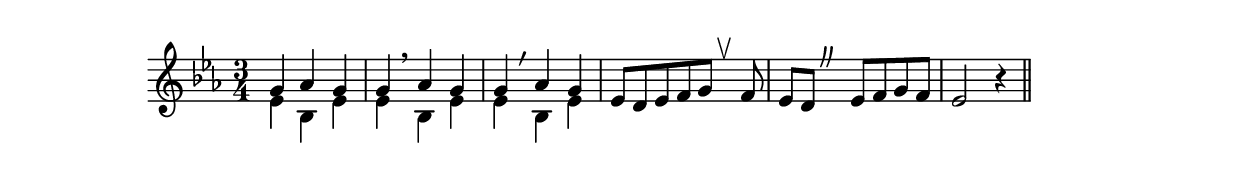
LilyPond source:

%% DO NOT EDIT this file manually; it is automatically
%% generated from LSR http://lsr.dsi.unimi.it
%% Make any changes in LSR itself, or in Documentation/snippets/new/ ,
%% and then run scripts/auxiliar/makelsr.py
%%
%% This file is in the public domain.
\version "2.17.20"

\header {
  lsrtags = "expressive-marks, symbols-and-glyphs"

  texidoc = "
Breathing signs are available in different tastes: commas (default),
ticks, vees and @qq{railroad tracks} (caesura).

"
  doctitle = "Breathing signs"
} % begin verbatim


\new Staff \relative c'' {
  \key es \major
  \time 3/4
  % this bar contains no \breathe
  << { g4 as g } \\ { es4 bes es } >> |
  % Modern notation:
  % by default, \breathe uses the rcomma, just as if saying:
  % \override BreathingSign.text = #(make-musicglyph-markup "scripts.rcomma")
  << { g4 as g } \\ { es4 \breathe bes es } >> |

  % rvarcomma and lvarcomma are variations of the default rcomma and lcomma
  % N.B.: must use Staff context here, since we start a Voice below
  \override Staff.BreathingSign.text = \markup { \musicglyph #"scripts.rvarcomma" }
  << { g4 as g } \\ { es4 \breathe bes es } >> |

  % vee
  \override BreathingSign.text = \markup { \musicglyph #"scripts.upbow" }
  es8[ d es f g] \breathe f |

  % caesura
  \override BreathingSign.text = \markup { \musicglyph #"scripts.caesura.curved" }
  es8[ d] \breathe es[ f g f] |
  es2 r4 \bar "||"
}
